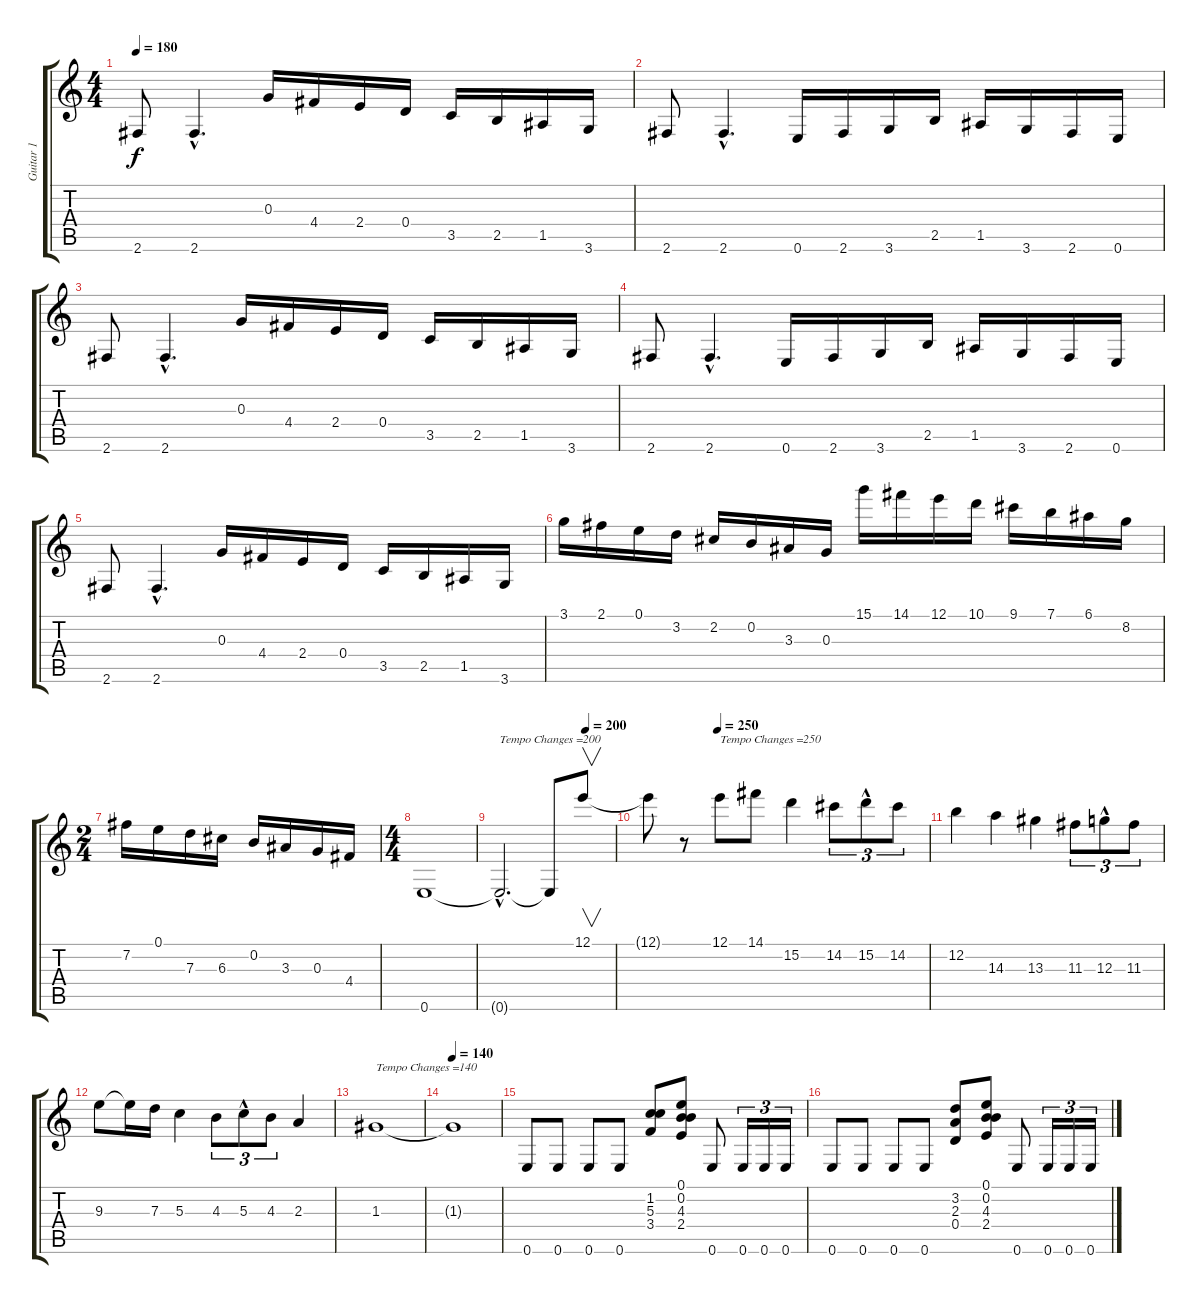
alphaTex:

\track ("Guitar 1" "Guitar 1") {instrument overdrivenguitar}
\staff {score tabs}
\tuning (E4 B3 G3 D3 A2 E2) {hide}
\ts (4 4)
\tempo 180
\clef g2
\ks c
2.6.8{dy f} 2.6{hac}.4{d} 0.3.16 4.4.16 2.4.16 0.4.16 3.5.16 2.5.16 1.5.16 3.6.16 |
2.6.8 2.6{hac}.4{d} 0.6.16 2.6.16 3.6.16 2.5.16 1.5.16 3.6.16 2.6.16 0.6.16 |
2.6.8 2.6{hac}.4{d} 0.3.16 4.4.16 2.4.16 0.4.16 3.5.16 2.5.16 1.5.16 3.6.16 |
2.6.8 2.6{hac}.4{d} 0.6.16 2.6.16 3.6.16 2.5.16 1.5.16 3.6.16 2.6.16 0.6.16 |
2.6.8 2.6{hac}.4{d} 0.3.16 4.4.16 2.4.16 0.4.16 3.5.16 2.5.16 1.5.16 3.6.16 |
3.1.16 2.1.16 0.1.16 3.2.16 2.2.16 0.2.16 3.3.16 0.3.16 15.1.16 14.1.16 12.1.16 10.1.16 9.1.16 7.1.16 6.1.16 8.2.16 |
\ts (2 4)
7.2.16 0.1.16 7.3.16 6.3.16 0.2.16 3.3.16 0.3.16 4.4.16 |
\ts (4 4)
0.6.1 |
\tempo (200 0.75)
0.6{hac t}.2{d txt "Tempo Changes =200"} 0.6{t}.8 12.1.8{v} |
\tempo (250 0.25)
12.1{t}.8 r.8 12.1.8{txt "Tempo Changes =250"} 14.1.8 15.2.4 14.2.8{tu (3 2)} 15.2{hac}.8{tu (3 2)} 14.2.8{tu (3 2)} |
12.2.4 14.3.4 13.3.4 11.3.8{tu (3 2)} 12.3{hac}.8{tu (3 2)} 11.3.8{tu (3 2)} |
9.3.8 9.3{t}.16 7.3.16 5.3.4 4.3.8{tu (3 2)} 5.3{hac}.8{tu (3 2)} 4.3.8{tu (3 2)} 2.3.4 |
1.3.1{txt "Tempo Changes =140"} |
\tempo 140
1.3{t}.1 |
0.6.8 0.6.8 0.6.8 0.6.8 (1.2 5.3 3.4).8 (0.1 0.2 4.3 2.4).8 0.6.8 0.6.16{tu (3 2)} 0.6.16{tu (3 2)} 0.6.16{tu (3 2)} |
0.6.8 0.6.8 0.6.8 0.6.8 (3.2 2.3 0.4).8 (0.1 0.2 4.3 2.4).8 0.6.8 0.6.16{tu (3 2)} 0.6.16{tu (3 2)} 0.6.16{tu (3 2)}
